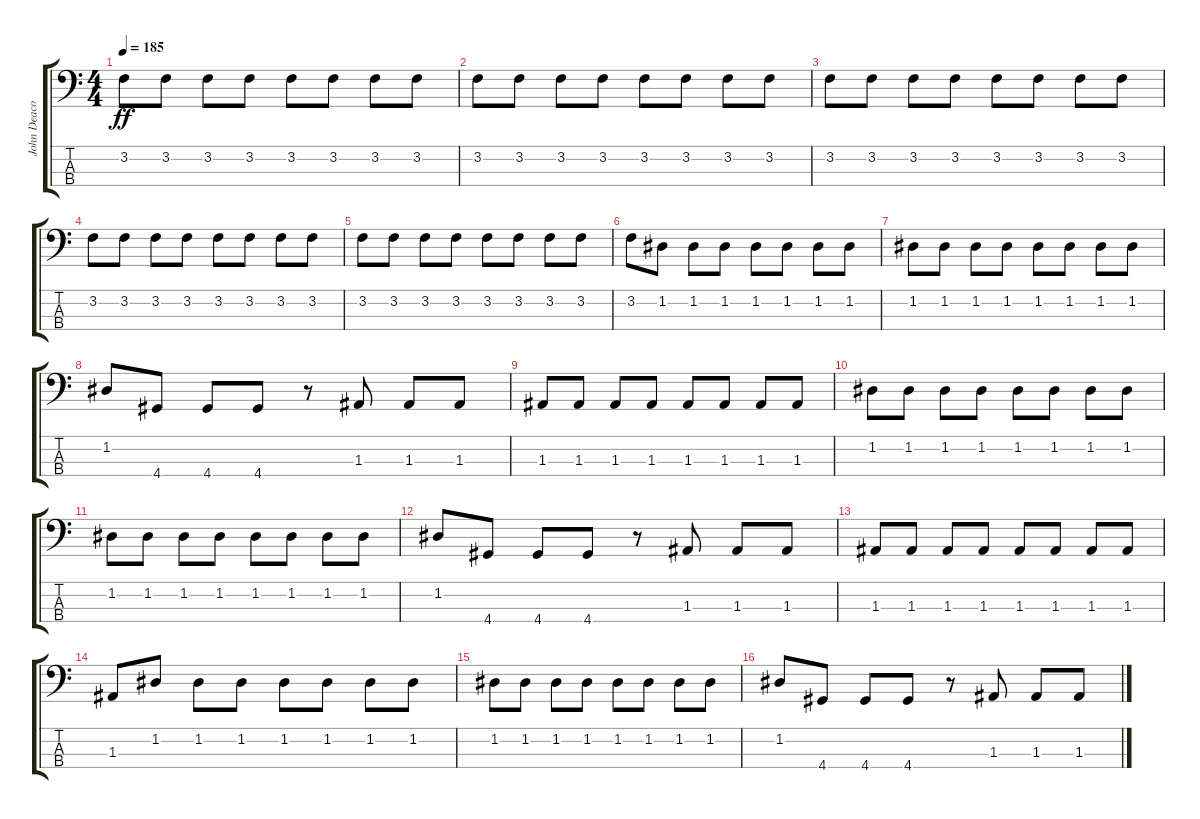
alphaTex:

\track ("John Deacon" "John Deaco") {instrument electricbassfinger}
\staff {score tabs}
\tuning (G2 D2 A1 E1) {hide}
\ts (4 4)
\tempo 185
\clef f4
\ks c
3.2.8{dy ff} 3.2.8 3.2.8 3.2.8 3.2.8 3.2.8 3.2.8 3.2.8 |
3.2.8 3.2.8 3.2.8 3.2.8 3.2.8 3.2.8 3.2.8 3.2.8 |
3.2.8 3.2.8 3.2.8 3.2.8 3.2.8 3.2.8 3.2.8 3.2.8 |
3.2.8 3.2.8 3.2.8 3.2.8 3.2.8 3.2.8 3.2.8 3.2.8 |
3.2.8 3.2.8 3.2.8 3.2.8 3.2.8 3.2.8 3.2.8 3.2.8 |
3.2.8 1.2.8 1.2.8 1.2.8 1.2.8 1.2.8 1.2.8 1.2.8 |
1.2.8 1.2.8 1.2.8 1.2.8 1.2.8 1.2.8 1.2.8 1.2.8 |
1.2.8 4.4.8 4.4.8 4.4.8 r.8 1.3.8 1.3.8 1.3.8 |
1.3.8 1.3.8 1.3.8 1.3.8 1.3.8 1.3.8 1.3.8 1.3.8 |
1.2.8 1.2.8 1.2.8 1.2.8 1.2.8 1.2.8 1.2.8 1.2.8 |
1.2.8 1.2.8 1.2.8 1.2.8 1.2.8 1.2.8 1.2.8 1.2.8 |
1.2.8 4.4.8 4.4.8 4.4.8 r.8 1.3.8 1.3.8 1.3.8 |
1.3.8 1.3.8 1.3.8 1.3.8 1.3.8 1.3.8 1.3.8 1.3.8 |
1.3.8 1.2.8 1.2.8 1.2.8 1.2.8 1.2.8 1.2.8 1.2.8 |
1.2.8 1.2.8 1.2.8 1.2.8 1.2.8 1.2.8 1.2.8 1.2.8 |
1.2.8 4.4.8 4.4.8 4.4.8 r.8 1.3.8 1.3.8 1.3.8
